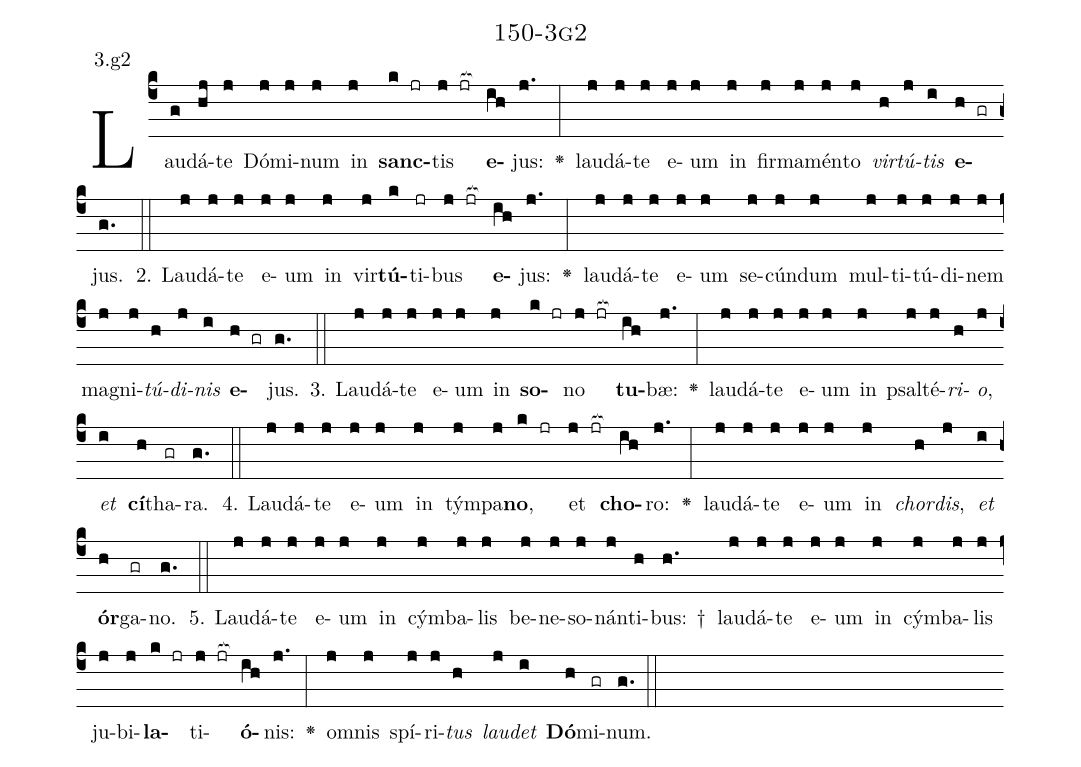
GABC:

name: 150-3g2;
annotation: 3.g2;
%%
(c4)Lau(g)dá(hj)te(j) Dó(j)mi(j)num(j) in(j) <b>sanc</b>(k jr)tis(j jr[ocb:1{]) <b>e</b>(ih[ocb:0}])jus:(j.) <v>\greheightstar</v>(:) lau(j)dá(j)te(j) e(j)um(j) in(j) fir(j)ma(j)mén(j)to(j) <i>vir</i>(h)<i>tú</i>(j)<i>tis</i>(i) <b>e</b>(h gr)jus.(g.) (::)
2. Lau(j)dá(j)te(j) e(j)um(j) in(j) vir(j)<b>tú</b>(k)ti(jr)bus(j jr[ocb:1{]) <b>e</b>(ih[ocb:0}])jus:(j.) <v>\greheightstar</v>(:) lau(j)dá(j)te(j) e(j)um(j) se(j)cún(j)dum(j) mul(j)ti(j)tú(j)di(j)nem(j) ma(j)gni(j)<i>tú</i>(h)<i>di</i>(j)<i>nis</i>(i) <b>e</b>(h gr)jus.(g.) (::)
3. Lau(j)dá(j)te(j) e(j)um(j) in(j) <b>so</b>(k jr)no(j jr[ocb:1{]) <b>tu</b>(ih[ocb:0}])bæ:(j.) <v>\greheightstar</v>(:) lau(j)dá(j)te(j) e(j)um(j) in(j) psal(j)té(j)<i>ri</i>(h)<i>o</i>,(j) <i>et</i>(i) <b>cí</b>(h)tha(gr)ra.(g.) (::)
4. Lau(j)dá(j)te(j) e(j)um(j) in(j) tým(j)pa(j)<b>no</b>,(k jr) et(j jr[ocb:1{]) <b>cho</b>(ih[ocb:0}])ro:(j.) <v>\greheightstar</v>(:) lau(j)dá(j)te(j) e(j)um(j) in(j) <i>chor</i>(h)<i>dis</i>,(j) <i>et</i>(i) <b>ór</b>(h)ga(gr)no.(g.) (::)
5. Lau(j)dá(j)te(j) e(j)um(j) in(j) cým(j)ba(j)lis(j) be(j)ne(j)so(j)nán(j)ti(h)bus: †(h.) lau(j)dá(j)te(j) e(j)um(j) in(j) cým(j)ba(j)lis(j) ju(j)bi(j)<b>la</b>(k jr)ti(j jr[ocb:1{])<b>ó</b>(ih[ocb:0}])nis:(j.) <v>\greheightstar</v>(:) om(j)nis(j) spí(j)ri(j)<i>tus</i>(h) <i>lau</i>(j)<i>det</i>(i) <b>Dó</b>(h)mi(gr)num.(g.) (::)
